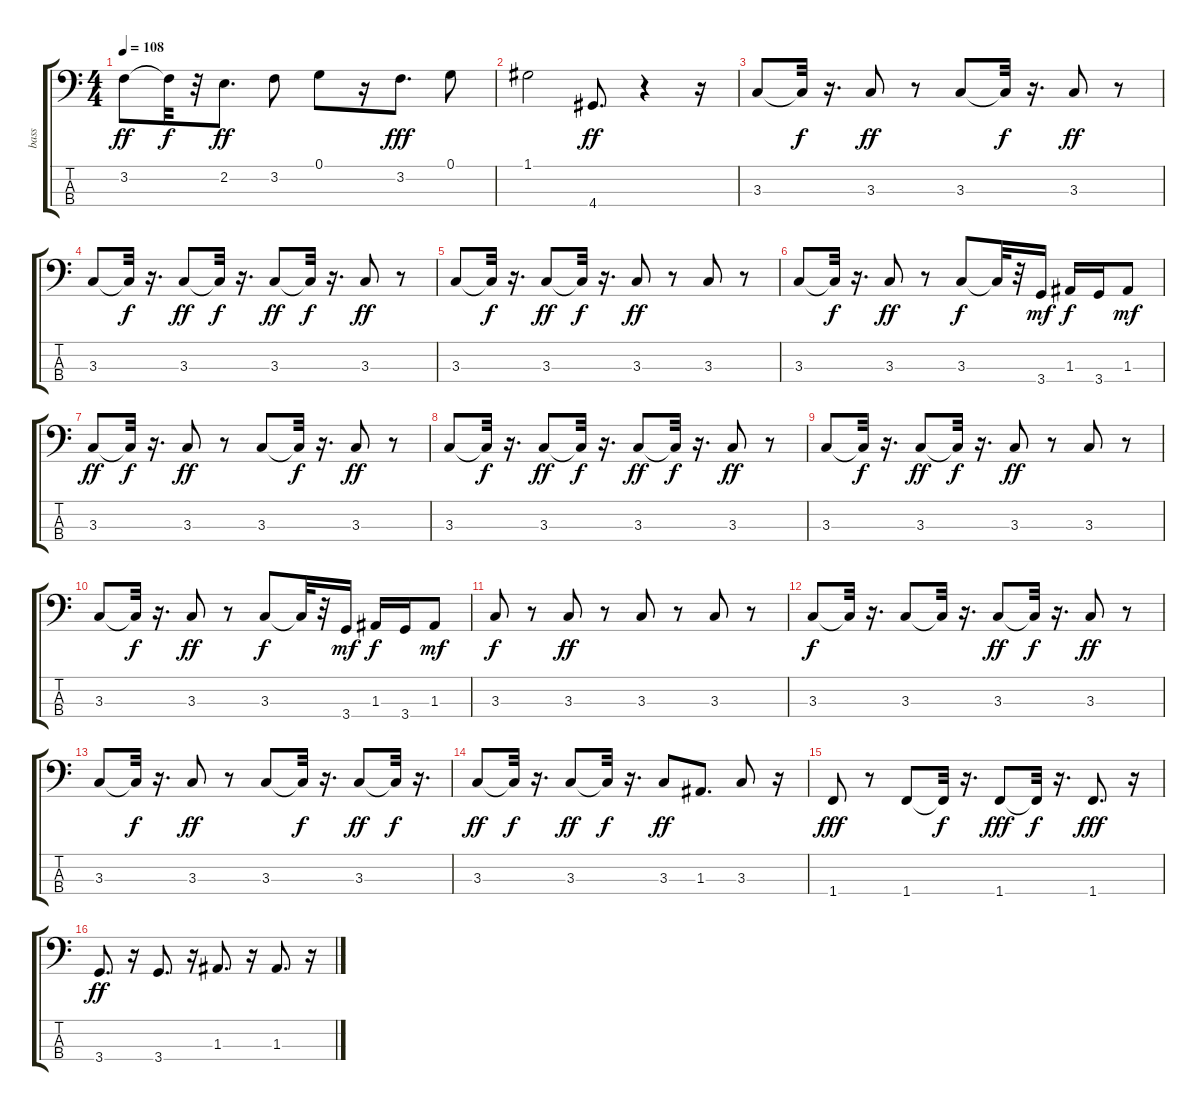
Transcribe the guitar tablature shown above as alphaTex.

\track ("bass    " "bass    ") {instrument electricbasspick}
\staff {score tabs}
\tuning (G2 D2 A1 E1) {hide}
\ts (4 4)
\tempo 108
\clef f4
\ks c
3.2.8{dy ff} 3.2{t}.32{dy f} r.32 2.2.8{d dy ff} 3.2.8 0.1.8 r.16 3.2.8{d dy fff} 0.1.8 |
1.1.2 4.4.8{d dy ff} r.4 r.16 |
3.3.8 3.3{t}.32{dy f} r.16{d} 3.3.8{dy ff} r.8 3.3.8 3.3{t}.32{dy f} r.16{d} 3.3.8{dy ff} r.8 |
3.3.8 3.3{t}.32{dy f} r.16{d} 3.3.8{dy ff} 3.3{t}.32{dy f} r.16{d} 3.3.8{dy ff} 3.3{t}.32{dy f} r.16{d} 3.3.8{dy ff} r.8 |
3.3.8 3.3{t}.32{dy f} r.16{d} 3.3.8{dy ff} 3.3{t}.32{dy f} r.16{d} 3.3.8{dy ff} r.8 3.3.8 r.8 |
3.3.8 3.3{t}.32{dy f} r.16{d} 3.3.8{dy ff} r.8 3.3.8{dy f} 3.3{t}.32 r.32 3.4.16{dy mf} 1.3.16{dy f} 3.4.16 1.3.8{dy mf} |
3.3.8{dy ff} 3.3{t}.32{dy f} r.16{d} 3.3.8{dy ff} r.8 3.3.8 3.3{t}.32{dy f} r.16{d} 3.3.8{dy ff} r.8 |
3.3.8 3.3{t}.32{dy f} r.16{d} 3.3.8{dy ff} 3.3{t}.32{dy f} r.16{d} 3.3.8{dy ff} 3.3{t}.32{dy f} r.16{d} 3.3.8{dy ff} r.8 |
3.3.8 3.3{t}.32{dy f} r.16{d} 3.3.8{dy ff} 3.3{t}.32{dy f} r.16{d} 3.3.8{dy ff} r.8 3.3.8 r.8 |
3.3.8 3.3{t}.32{dy f} r.16{d} 3.3.8{dy ff} r.8 3.3.8{dy f} 3.3{t}.32 r.32 3.4.16{dy mf} 1.3.16{dy f} 3.4.16 1.3.8{dy mf} |
3.3.8{dy f} r.8 3.3.8{dy ff} r.8 3.3.8 r.8 3.3.8 r.8 |
3.3.8{dy f} 3.3{t}.32 r.16{d} 3.3.8 3.3{t}.32 r.16{d} 3.3.8{dy ff} 3.3{t}.32{dy f} r.16{d} 3.3.8{dy ff} r.8 |
3.3.8 3.3{t}.32{dy f} r.16{d} 3.3.8{dy ff} r.8 3.3.8 3.3{t}.32{dy f} r.16{d} 3.3.8{dy ff} 3.3{t}.32{dy f} r.16{d} |
3.3.8{dy ff} 3.3{t}.32{dy f} r.16{d} 3.3.8{dy ff} 3.3{t}.32{dy f} r.16{d} 3.3.8{dy ff} 1.3.8{d} 3.3.8 r.16 |
1.4.8{dy fff} r.8 1.4.8 1.4{t}.32{dy f} r.16{d} 1.4.8{dy fff} 1.4{t}.32{dy f} r.16{d} 1.4.8{d dy fff} r.16 |
3.4.8{d dy ff} r.16 3.4.8{d} r.16 1.3.8{d} r.16 1.3.8{d} r.16
